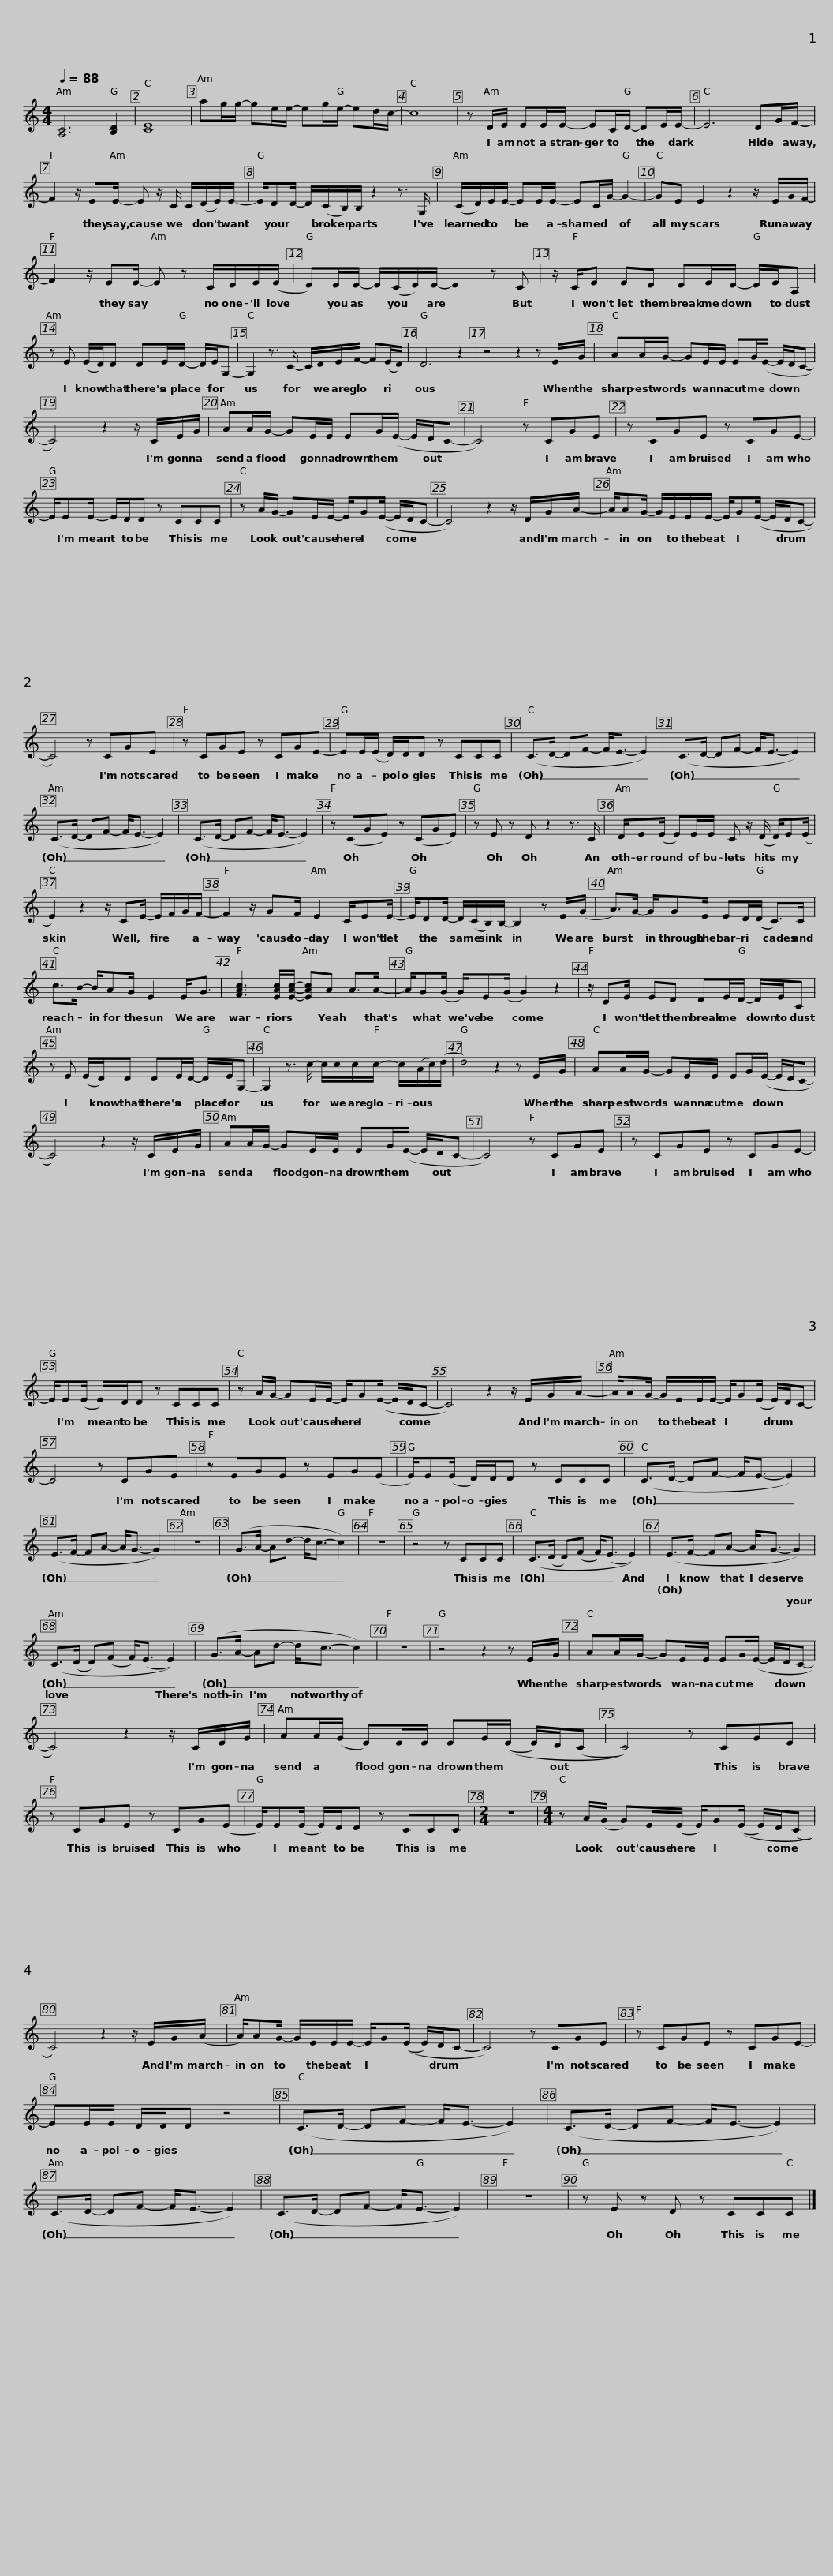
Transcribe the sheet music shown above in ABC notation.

X:1
L:1/8
Q:1/4=88
M:4/4
I:linebreak $
K:C
V:1 treble
V:1
 [A,C]6 [B,D]2 | [CE]8 | ag/g/- ge/e/- eg/e/- ed/c/- |$ c8 | z D/E/ EE/E/- EC/D/- DE/E/- | %5
 E6 DG/F/- |$ F2 z/ EE/- E z/ C/ C/(D/E/)E/- | E/DD/- D/(C/B,/)B,/ z2 z3/2 G,/ |$ (C/D/)E/E/- EE/E/- EC/G/- G2- | GE E2 z2 z/ E/G/F/- | %10
 F2 z/ EE/- E z C/D/E/(E/ |$ D)D/D/- D/(C/D/)D/- D2 z C | z/ C/E ED DE/D/- D/E/A, | z E (E/D/)D DE/D/- D/E/G,- |$ G,2 z3/2 C/- C/D/E/F/- F(E/D/) | %15
 D6 z2 | z4 z2 z E/G/ | AA/G/- GE/E/ EG/(E/- E/D/C- |$ C4) z2 z/ C/E/G/ | AA/G/- GE/E/ EG/(E/- E/D/C- | %20
 C4) z CGE |$ z CGE z CGE- | E/EE/- E/D/D z CCC | z A/G/- GE/E/- E/G(E/- E/D/C- |$ C4) z2 z/ D/G/A/- | %25
 A/AG/- G/E/E/E/- E/G(E/- E/D/C- | C4) z CGE | z CGE z CGE- |$ EE/(E/ D/)D/D z CCC | (C>D- DF- F<E- E2) | %30
 (C>D- DF- F<E- E2) | (C>D- DF- F<E- E2) |$ (C>D- DF- F<E- E2) | z (CGE) z (CGE) | z E z D z2 z3/2 C/ | %35
 D/E(E/ E)E/E/ C z/ (D/ D/)E(E/ |$ E2) z2 z/ CE/- E/F/G/F/- | F2 z/ GF/ E2 C/EE/- | E/DD/- D/(C/B,/)B,/- B,2 z E/(G/ |$ A>)G- G/GE/ ED/(D/ C>)C | %40
 c>B- B/AG/ E2 E<G | [FAc]3 [EAc]/[EAc]/- [EAc]A A>A- |$ A/G(G/ G/)E(G/ G2) z2 | z/ CE/ ED DE/D/- D/E/A, | z E (E/D/)D DE/D/- D/E/G,- |$ %45
 G,2 z3/2 c/- c/c/c/c/- c/(A/c/)(d/ | d4) z2 z E/G/ |$ AA/G/- GE/E/ EG/(E/- E/D/C- | C4) z2 z/ C/E/G/ | AA/G/- GE/E/ EG/(E/- E/D/C- |$ %50
 C4) z CGE | z CGE z CGE- | E/E(E/ E/)D/D z CCC |$ z A/G/- GE/E/- E/G(E/- E/D/C- | C4) z2 z/ E/G/A/- | %55
 A/AG/- G/E/E/E/- E/G(E/ E/)D/C- |$ C4 z CGE | z EGE z EG(E | E/)E(E/ D/)D/D z CCC | (C>D- DF- F<E- E2) |$ %60
 (E>F- FA- A<G- G2) | z8 | (G>A- Ad- d<c- c2) | z8 | z4 z CCC | %65
 (C>(D D)(F F<)(E E2)) |$ (E>F- FA- A<G- G2) | (C>(D D)(F F<)(E E2)) | (G>A- Ad- d<c- c2) | z8 |$ %70
 z4 z2 z E/G/ | AA/G/- GE/E/ EG/(E/- E/D/C- | C4) z2 z/ C/E/G/ |$ AA/(G/ E)E/E/ EG/((E/ E/)D/(C | C4)) z CGE | %75
 z CGE z CG(E |$ E/)E(E/ E/)D/D z CCC |[M:2/4] z4 |[M:4/4] z A/(G/ G)E/(E/ E/)G((E/ E/)D/(C | C4)) z2 z/ E/G/(A/ |$ %80
 A/)AG/- G/E/E/E/- E/G((E/ E/)D/C- | C4) z CGE | z CGE z CGE- | EE/E/ D/D/D z4 |$ (C>D- DF- F<E- E2) | %85
 (C>D- DF- F<E- E2) | (C>D- DF- F<E- E2) | (C>D- DF- F<E- E2) | z8 | z E z D z CCC |] %90
